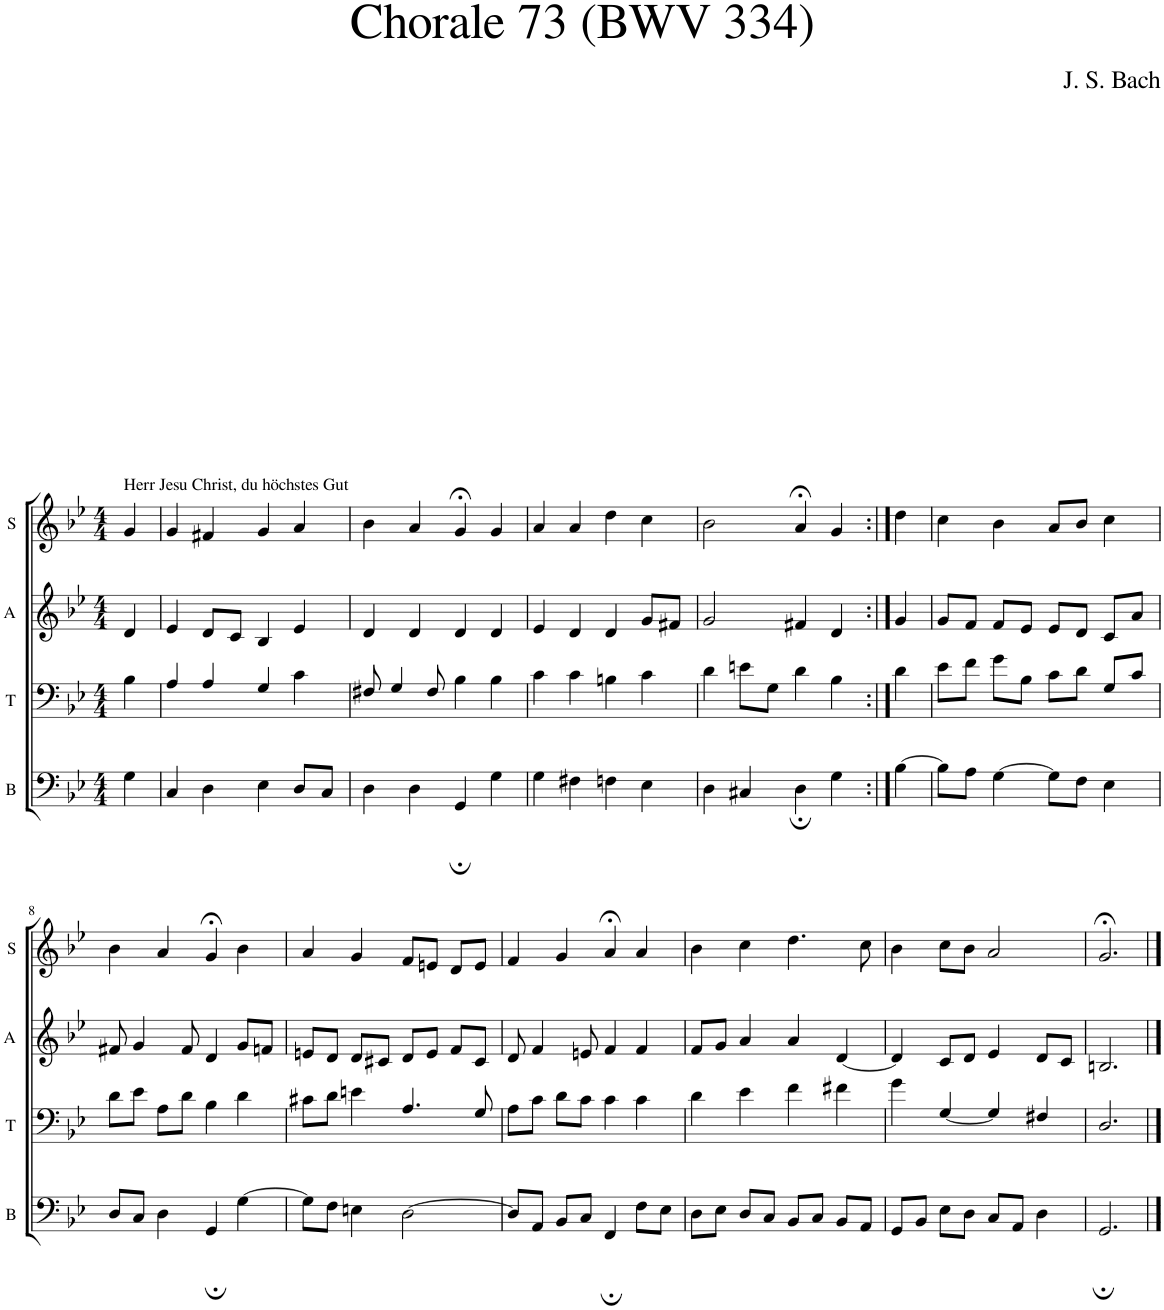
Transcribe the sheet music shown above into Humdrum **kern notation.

**kern	**kern	**kern	**kern
*part4	*part3	*part2	*part1
*staff4	*staff3	*staff2	*staff1
*I"B	*I"T	*I"A	*I"S
*I'B	*I'T	*I'A	*I'S
*clefF4	*clefF4	*clefG2	*clefG2
*k[b-e-]	*k[b-e-]	*k[b-e-]	*k[b-e-]
*M4/4	*M4/4	*M4/4	*M4/4
=1	=1	=1	=1
!	!	!	!LO:TX:a:t=Herr Jesu Christ, du höchstes Gut
4G\	4B-\	4d/	4g/
=2	=2	=2	=2
4C/	4A/	4e-/	4g/
4D\	4A/	8d/L	4f#X/
.	.	8c/J	.
4E-\	4G/	4B-/	4g/
8D/L	4c\	4e-/	4a/
8C/J	.	.	.
=3	=3	=3	=3
4D\	8F#X/	4d/	4b-\
.	4G/	.	.
4D\	.	4d/	4a/
.	8F#/	.	.
4GG;/	4B-\	4d/	4g;</
4G\	4B-\	4d/	4g/
=4	=4	=4	=4
4G\	4c\	4e-/	4a/
4F#X\	4c\	4d/	4a/
4Fn\	4Bn\	4d/	4dd\
4E-\	4c\	8g/L	4cc\
.	.	8f#X/J	.
=5	=5	=5	=5
4D\	4d\	2g/	2b-\
4C#X/	8en\L	.	.
.	8G\J	.	.
4D;\	4d\	4f#X/	4a;</
4G\	4B-\	4d/	4g/
=6:|!	=6:|!	=6:|!	=6:|!
[4B-\	4d\	4g/	4dd\
=7	=7	=7	=7
8B-\L]	8e-\L	8g/L	4cc\
8A\J	8f\J	8f/J	.
[4G\	8g\L	8f/L	4b-\
.	8B-\J	8e-/J	.
8G\L]	8c\L	8e-/L	8a/L
8F\J	8d\J	8d/J	8b-/J
4E-\	8G/L	8c/L	4cc\
.	8c/J	8a/J	.
!!LO:LB:g=z
=8	=8	=8	=8
8D/L	8d\L	8f#X/	4b-\
8C/J	8e-\J	4g/	.
4D\	8A\L	.	4a/
.	8d\J	8f#/	.
4GG;/	4B-\	4d/	4g;</
[4G\	4d\	8g/L	4b-\
.	.	8fn/J	.
=9	=9	=9	=9
8G\L]	8c#X\L	8en/L	4a/
8F\J	8d\J	8d/J	.
4En\	4en\	8d/L	4g/
.	.	8c#X/J	.
[2D\	4.A/	8d/L	8f/L
.	.	8e/J	8en/J
.	.	8f/L	8d/L
.	8G/	8c#/J	8e/J
=10	=10	=10	=10
8D/L]	8A\L	8d/	4f/
8AA/J	8c\J	4f/	.
8BB-/L	8d\L	.	4g/
8C/J	8c\J	8en/	.
4FF;/	4c\	4f/	4a;</
8F\L	4c\	4f/	4a/
8E-\J	.	.	.
=11	=11	=11	=11
8D\L	4d\	8f/L	4b-\
8E-\J	.	8g/J	.
8D/L	4e-\	4a/	4cc\
8C/J	.	.	.
8BB-/L	4f\	4a/	4.dd\
8C/J	.	.	.
8BB-/L	4f#X\	[4d/	.
8AA/J	.	.	8cc\
=12	=12	=12	=12
8GG/L	4g\	4d/]	4b-\
8BB-/J	.	.	.
8E-\L	[4G/	8c/L	8cc\L
8D\J	.	8d/J	8b-\J
8C/L	4G/]	4e-/	2a/
8AA/J	.	.	.
4D\	4F#X/	8d/L	.
.	.	8c/J	.
=13	=13	=13	=13
2.GG;/	2.D/	2.Bn/	2.g;</
==	==	==	==
*-	*-	*-	*-
